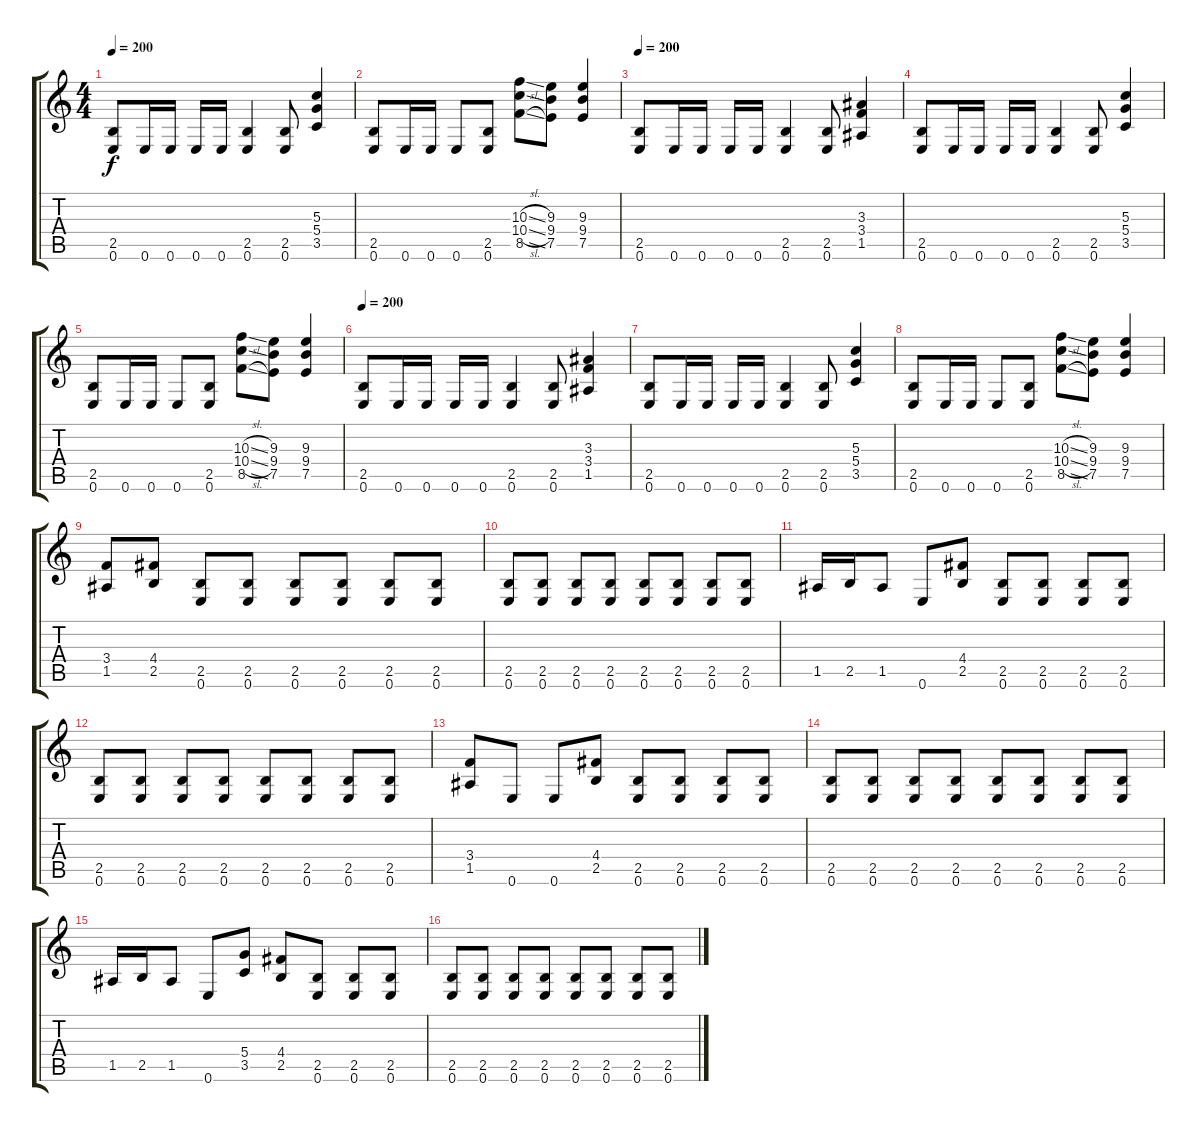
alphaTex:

\track "" {instrument distortionguitar}
\staff {score tabs}
\tuning (E4 B3 G3 D3 A2 E2) {hide}
\ts (4 4)
\tempo 200
\clef g2
\ks c
(2.5 0.6).8{dy f} 0.6.16 0.6.16 0.6.16 0.6.16 (2.5 0.6).4 (2.5 0.6).8 (5.3 5.4 3.5).4 |
(2.5 0.6).8 0.6.16 0.6.16 0.6.8 (2.5 0.6).8 (10.3{sl} 10.4{sl} 8.5{sl}).8 (9.3 9.4 7.5).8 (9.3 9.4 7.5).4 |
\tempo 200
(2.5 0.6).8 0.6.16 0.6.16 0.6.16 0.6.16 (2.5 0.6).4 (2.5 0.6).8 (3.3 3.4 1.5).4 |
(2.5 0.6).8 0.6.16 0.6.16 0.6.16 0.6.16 (2.5 0.6).4 (2.5 0.6).8 (5.3 5.4 3.5).4 |
(2.5 0.6).8 0.6.16 0.6.16 0.6.8 (2.5 0.6).8 (10.3{sl} 10.4{sl} 8.5{sl}).8 (9.3 9.4 7.5).8 (9.3 9.4 7.5).4 |
\tempo 200
(2.5 0.6).8 0.6.16 0.6.16 0.6.16 0.6.16 (2.5 0.6).4 (2.5 0.6).8 (3.3 3.4 1.5).4 |
(2.5 0.6).8 0.6.16 0.6.16 0.6.16 0.6.16 (2.5 0.6).4 (2.5 0.6).8 (5.3 5.4 3.5).4 |
(2.5 0.6).8 0.6.16 0.6.16 0.6.8 (2.5 0.6).8 (10.3{sl} 10.4{sl} 8.5{sl}).8 (9.3 9.4 7.5).8 (9.3 9.4 7.5).4 |
(3.4 1.5).8 (4.4 2.5).8 (2.5 0.6).8 (2.5 0.6).8 (2.5 0.6).8 (2.5 0.6).8 (2.5 0.6).8 (2.5 0.6).8 |
(2.5 0.6).8 (2.5 0.6).8 (2.5 0.6).8 (2.5 0.6).8 (2.5 0.6).8 (2.5 0.6).8 (2.5 0.6).8 (2.5 0.6).8 |
1.5.16 2.5.16 1.5.8 0.6.8 (4.4 2.5).8 (2.5 0.6).8 (2.5 0.6).8 (2.5 0.6).8 (2.5 0.6).8 |
(2.5 0.6).8 (2.5 0.6).8 (2.5 0.6).8 (2.5 0.6).8 (2.5 0.6).8 (2.5 0.6).8 (2.5 0.6).8 (2.5 0.6).8 |
(3.4 1.5).8 0.6.8 0.6.8 (4.4 2.5).8 (2.5 0.6).8 (2.5 0.6).8 (2.5 0.6).8 (2.5 0.6).8 |
(2.5 0.6).8 (2.5 0.6).8 (2.5 0.6).8 (2.5 0.6).8 (2.5 0.6).8 (2.5 0.6).8 (2.5 0.6).8 (2.5 0.6).8 |
1.5.16 2.5.16 1.5.8 0.6.8 (5.4 3.5).8 (4.4 2.5).8 (2.5 0.6).8 (2.5 0.6).8 (2.5 0.6).8 |
(2.5 0.6).8 (2.5 0.6).8 (2.5 0.6).8 (2.5 0.6).8 (2.5 0.6).8 (2.5 0.6).8 (2.5 0.6).8 (2.5 0.6).8
